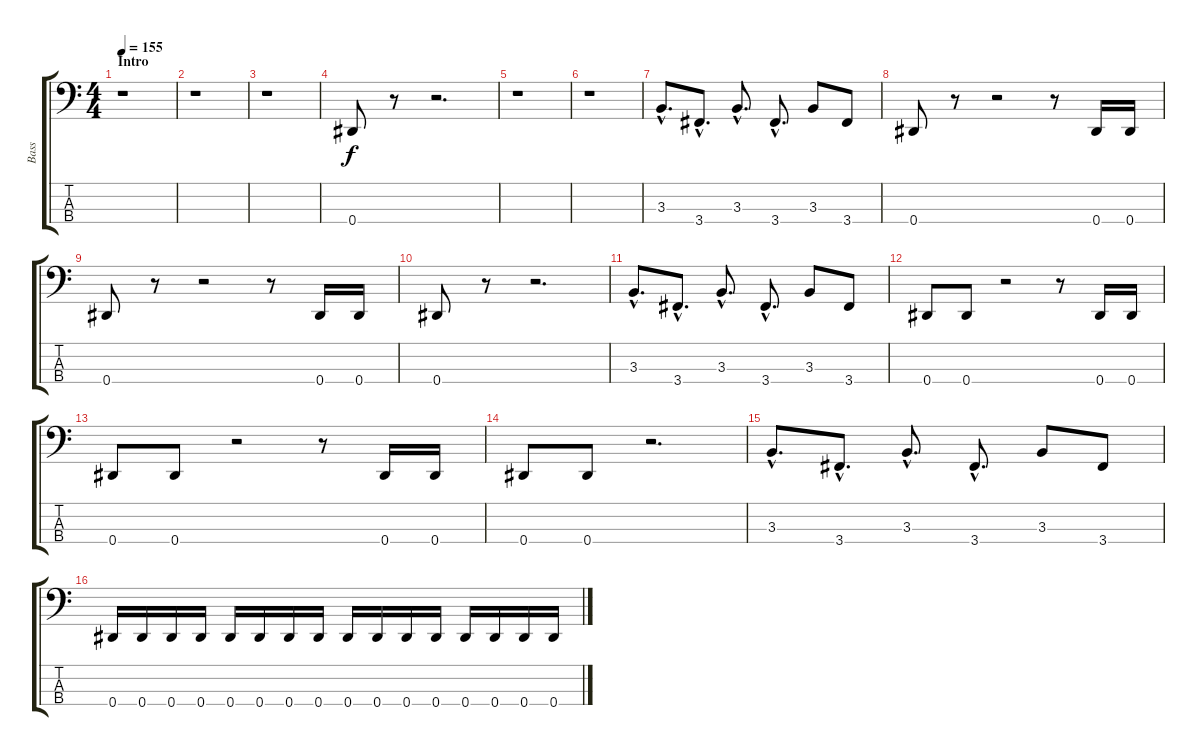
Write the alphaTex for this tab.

\track ("Bass" "Bass") {instrument electricbassfinger}
\staff {score tabs}
\tuning (Gb2 Db2 Ab1 Eb1) {hide}
\ts (4 4)
\section ("" "Intro")
\tempo 155
\clef f4
\ks c
r.1{dy f instrument electricbassfinger} |
r.1 |
r.1 |
0.4.8 r.8 r.2{d} |
r.1 |
r.1 |
3.3{hac}.8{d} 3.4{hac}.8{d} 3.3{hac}.8{d} 3.4{hac}.8{d} 3.3.8 3.4.8 |
0.4.8 r.8 r.2 r.8 0.4.16 0.4.16 |
0.4.8 r.8 r.2 r.8 0.4.16 0.4.16 |
0.4.8 r.8 r.2{d} |
3.3{hac}.8{d} 3.4{hac}.8{d} 3.3{hac}.8{d} 3.4{hac}.8{d} 3.3.8 3.4.8 |
0.4.8 0.4.8 r.2 r.8 0.4.16 0.4.16 |
0.4.8 0.4.8 r.2 r.8 0.4.16 0.4.16 |
0.4.8 0.4.8 r.2{d} |
3.3{hac}.8{d} 3.4{hac}.8{d} 3.3{hac}.8{d} 3.4{hac}.8{d} 3.3.8 3.4.8 |
\section ("" "")
0.4.16 0.4.16 0.4.16 0.4.16 0.4.16 0.4.16 0.4.16 0.4.16 0.4.16 0.4.16 0.4.16 0.4.16 0.4.16 0.4.16 0.4.16 0.4.16
